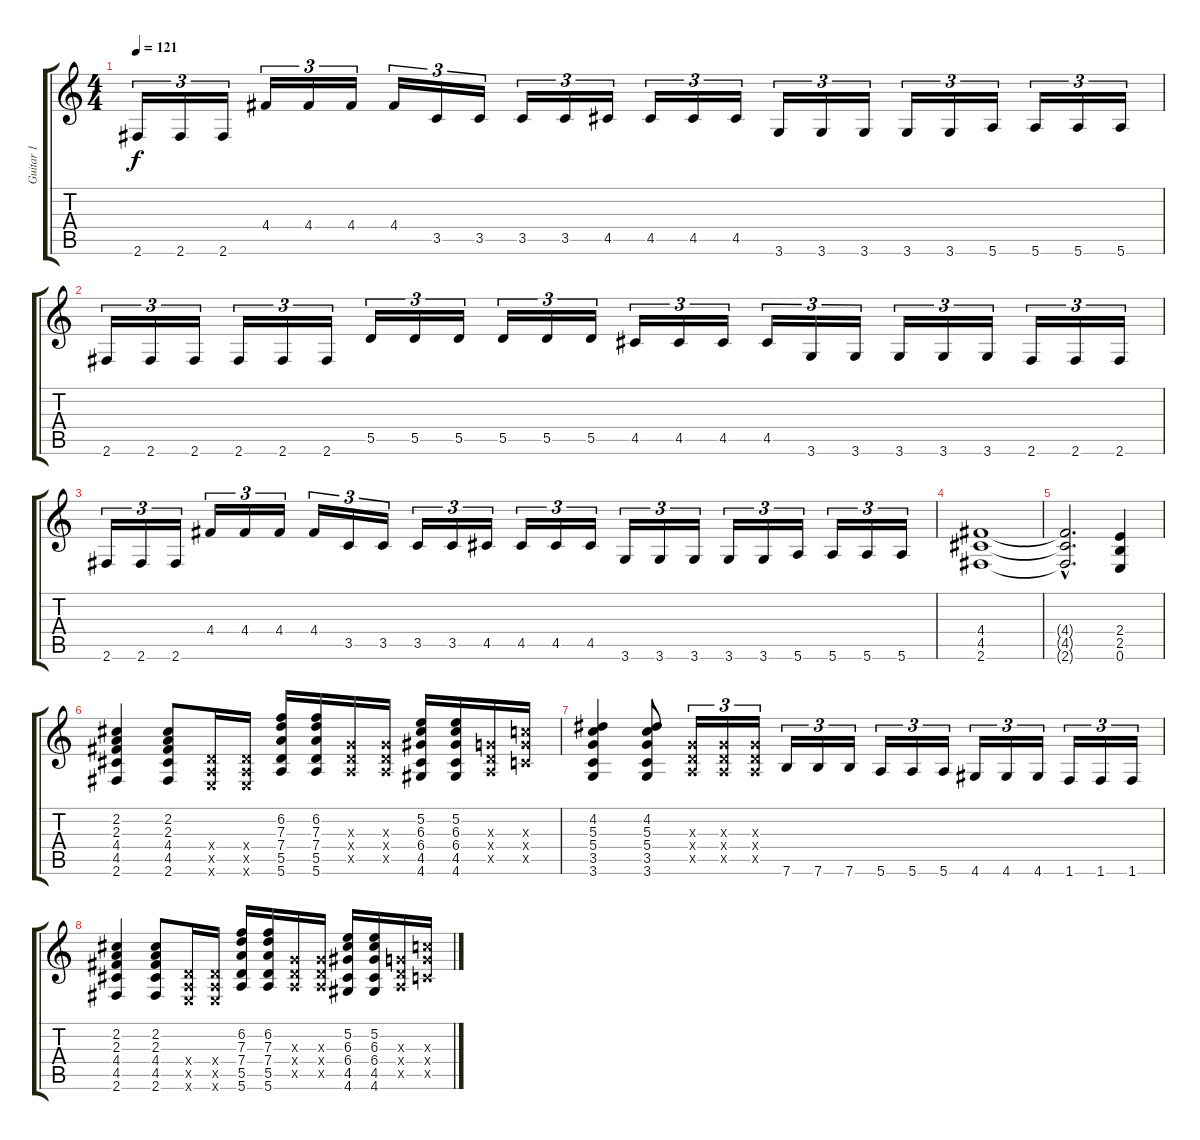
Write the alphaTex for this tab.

\track ("Guitar 1" "Guitar 1") {instrument distortionguitar}
\staff {score tabs}
\tuning (E4 B3 G3 D3 A2 E2) {hide}
\ts (4 4)
\tempo 121
\clef g2
\ks c
2.6.16{tu (3 2) dy f} 2.6.16{tu (3 2)} 2.6.16{tu (3 2)} 4.4.16{tu (3 2)} 4.4.16{tu (3 2)} 4.4.16{tu (3 2)} 4.4.16{tu (3 2)} 3.5.16{tu (3 2)} 3.5.16{tu (3 2)} 3.5.16{tu (3 2)} 3.5.16{tu (3 2)} 4.5.16{tu (3 2)} 4.5.16{tu (3 2)} 4.5.16{tu (3 2)} 4.5.16{tu (3 2)} 3.6.16{tu (3 2)} 3.6.16{tu (3 2)} 3.6.16{tu (3 2)} 3.6.16{tu (3 2)} 3.6.16{tu (3 2)} 5.6.16{tu (3 2)} 5.6.16{tu (3 2)} 5.6.16{tu (3 2)} 5.6.16{tu (3 2)} |
2.6.16{tu (3 2)} 2.6.16{tu (3 2)} 2.6.16{tu (3 2)} 2.6.16{tu (3 2)} 2.6.16{tu (3 2)} 2.6.16{tu (3 2)} 5.5.16{tu (3 2)} 5.5.16{tu (3 2)} 5.5.16{tu (3 2)} 5.5.16{tu (3 2)} 5.5.16{tu (3 2)} 5.5.16{tu (3 2)} 4.5.16{tu (3 2)} 4.5.16{tu (3 2)} 4.5.16{tu (3 2)} 4.5.16{tu (3 2)} 3.6.16{tu (3 2)} 3.6.16{tu (3 2)} 3.6.16{tu (3 2)} 3.6.16{tu (3 2)} 3.6.16{tu (3 2)} 2.6.16{tu (3 2)} 2.6.16{tu (3 2)} 2.6.16{tu (3 2)} |
2.6.16{tu (3 2)} 2.6.16{tu (3 2)} 2.6.16{tu (3 2)} 4.4.16{tu (3 2)} 4.4.16{tu (3 2)} 4.4.16{tu (3 2)} 4.4.16{tu (3 2)} 3.5.16{tu (3 2)} 3.5.16{tu (3 2)} 3.5.16{tu (3 2)} 3.5.16{tu (3 2)} 4.5.16{tu (3 2)} 4.5.16{tu (3 2)} 4.5.16{tu (3 2)} 4.5.16{tu (3 2)} 3.6.16{tu (3 2)} 3.6.16{tu (3 2)} 3.6.16{tu (3 2)} 3.6.16{tu (3 2)} 3.6.16{tu (3 2)} 5.6.16{tu (3 2)} 5.6.16{tu (3 2)} 5.6.16{tu (3 2)} 5.6.16{tu (3 2)} |
(4.4 4.5 2.6).1 |
(4.4{hac t} 4.5{hac t} 2.6{hac t}).2{d} (2.4 2.5 0.6).4 |
(2.2 2.3 4.4 4.5 2.6).4 (2.2 2.3 4.4 4.5 2.6).8 (0.4{x} 0.5{x} 0.6{x}).16 (0.4{x} 0.5{x} 0.6{x}).16 (6.2 7.3 7.4 5.5 5.6).16 (6.2 7.3 7.4 5.5 5.6).16 (0.3{x} 0.4{x} 0.5{x}).16 (0.3{x} 0.4{x} 0.5{x}).16 (5.2 6.3 6.4 4.5 4.6).16 (5.2 6.3 6.4 4.5 4.6).16 (0.3{x} 0.4{x} 0.5{x}).16 (5.3{x} 5.4{x} 3.5{x}).16 |
(4.2 5.3 5.4 3.5 3.6).4 (4.2 5.3 5.4 3.5 3.6).8 (0.3{x} 0.4{x} 0.5{x}).16{tu (3 2)} (0.3{x} 0.4{x} 0.5{x}).16{tu (3 2)} (0.3{x} 0.4{x} 0.5{x}).16{tu (3 2)} 7.6.16{tu (3 2)} 7.6.16{tu (3 2)} 7.6.16{tu (3 2)} 5.6.16{tu (3 2)} 5.6.16{tu (3 2)} 5.6.16{tu (3 2)} 4.6.16{tu (3 2)} 4.6.16{tu (3 2)} 4.6.16{tu (3 2)} 1.6.16{tu (3 2)} 1.6.16{tu (3 2)} 1.6.16{tu (3 2)} |
(2.2 2.3 4.4 4.5 2.6).4 (2.2 2.3 4.4 4.5 2.6).8 (0.4{x} 0.5{x} 0.6{x}).16 (0.4{x} 0.5{x} 0.6{x}).16 (6.2 7.3 7.4 5.5 5.6).16 (6.2 7.3 7.4 5.5 5.6).16 (0.3{x} 0.4{x} 0.5{x}).16 (0.3{x} 0.4{x} 0.5{x}).16 (5.2 6.3 6.4 4.5 4.6).16 (5.2 6.3 6.4 4.5 4.6).16 (0.3{x} 0.4{x} 0.5{x}).16 (5.3{x} 5.4{x} 3.5{x}).16
